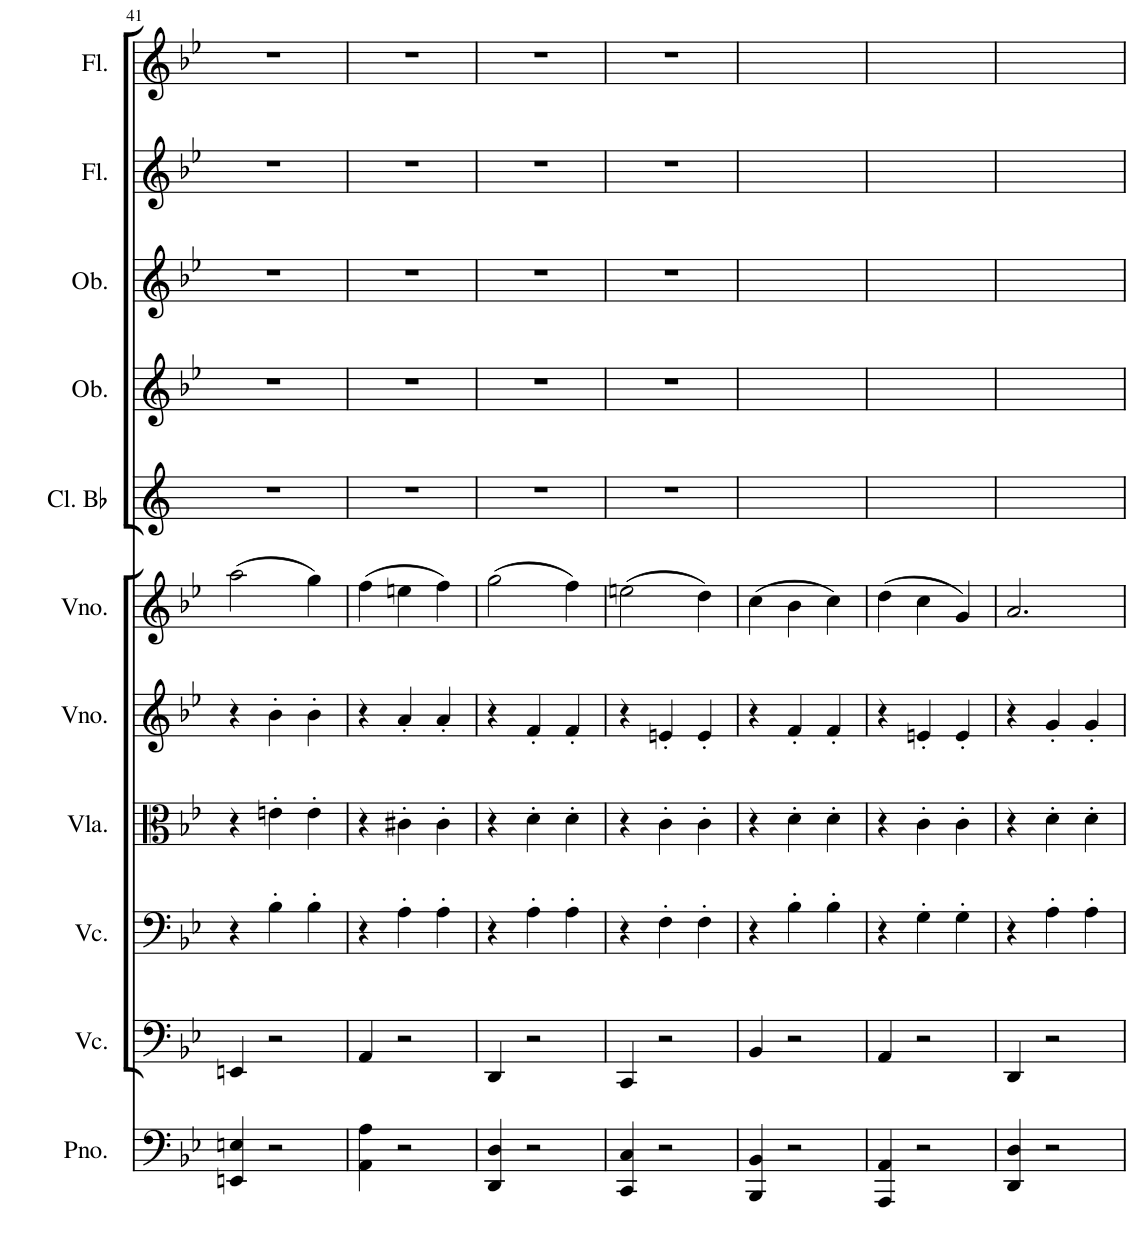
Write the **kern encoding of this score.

**kern	**kern	**kern	**kern	**kern	**kern	**kern	**kern	**kern	**kern	**kern
*part11	*part10	*part9	*part8	*part7	*part6	*part5	*part4	*part3	*part2	*part1
*staff11	*staff10	*staff9	*staff8	*staff7	*staff6	*staff5	*staff4	*staff3	*staff2	*staff1
*I"Piano	*I"Violoncelo	*I"Violoncelo	*I"Viola	*I"Violino	*I"Violino	*I"Clarinete em Bb	*I"Oboé	*I"Oboé	*I"Flauta	*I"Flauta
*I'Pno.	*I'Vc.	*I'Vc.	*I'Vla.	*I'Vno.	*I'Vno.	*I'Cl. Bb	*I'Ob.	*I'Ob.	*I'Fl.	*I'Fl.
!!LO:PB:g=z
*clefF4	*clefF4	*clefF4	*clefC3	*clefG2	*clefG2	*clefG2	*clefG2	*clefG2	*clefG2	*clefG2
*	*	*	*	*	*	*Trd1c2	*	*	*	*
*k[b-e-]	*k[b-e-]	*k[b-e-]	*k[b-e-]	*k[b-e-]	*k[b-e-]	*k[]	*k[b-e-]	*k[b-e-]	*k[b-e-]	*k[b-e-]
*M3/4	*M3/4	*M3/4	*M3/4	*M3/4	*M3/4	*M3/4	*M3/4	*M3/4	*M3/4	*M3/4
=41	=41	=41	=41	=41	=41	=41	=41	=41	=41	=41
4EEn/ 4En/	4EEn/	4r	4r	4r	(2aa\	2.r	2.r	2.r	2.r	2.r
2r	2r	4B-'\	4en'\	4b-'\	.	.	.	.	.	.
.	.	4B-'\	4e'\	4b-'\	4gg\)	.	.	.	.	.
=42	=42	=42	=42	=42	=42	=42	=42	=42	=42	=42
4AA\ 4A\	4AA/	4r	4r	4r	(4ff\	2.r	2.r	2.r	2.r	2.r
2r	2r	4A'\	4c#X'\	4a'/	4een\	.	.	.	.	.
.	.	4A'\	4c#'\	4a'/	4ff\)	.	.	.	.	.
=43	=43	=43	=43	=43	=43	=43	=43	=43	=43	=43
4DD/ 4D/	4DD/	4r	4r	4r	(2gg\	2.r	2.r	2.r	2.r	2.r
2r	2r	4A'\	4d'\	4f'/	.	.	.	.	.	.
.	.	4A'\	4d'\	4f'/	4ff\)	.	.	.	.	.
=44	=44	=44	=44	=44	=44	=44	=44	=44	=44	=44
4CC/ 4C/	4CC/	4r	4r	4r	(2een\	2.r	2.r	2.r	2.r	2.r
2r	2r	4F'\	4c'\	4en'/	.	.	.	.	.	.
.	.	4F'\	4c'\	4e'/	4dd\)	.	.	.	.	.
=45	=45	=45	=45	=45	=45	=45	=45	=45	=45	=45
4BBB-/ 4BB-/	4BB-/	4r	4r	4r	(4cc\	(4dd	(4cc	(4cc	(4cc	(4cc
2r	2r	4B-'\	4d'\	4f'/	4b-\	4cc	4b-	4b-	4b-	4b-
.	.	4B-'\	4d'\	4f'/	4cc\)	4dd)	4cc)	4cc)	4cc)	4cc)
=46	=46	=46	=46	=46	=46	=46	=46	=46	=46	=46
4AAA/ 4AA/	4AA/	4r	4r	4r	(4dd\	(4ee	(4dd	(4dd	(4dd	(4dd
2r	2r	4G'\	4c'\	4en'/	4cc\	4dd	4cc	4cc	4cc	4cc
.	.	4G'\	4c'\	4e'/	4g/)	4a)	4g)	4g)	4g)	4g)
=47	=47	=47	=47	=47	=47	=47	=47	=47	=47	=47
4DD/ 4D/	4DD/	4r	4r	4r	2.a/	2.b	2.a	2.a	2.a	2.a
2r	2r	4A'\	4d'\	4g'/	.	.	.	.	.	.
.	.	4A'\	4d'\	4g'/	.	.	.	.	.	.
=	=	=	=	=	=	=	=	=	=	=
*-	*-	*-	*-	*-	*-	*-	*-	*-	*-	*-
